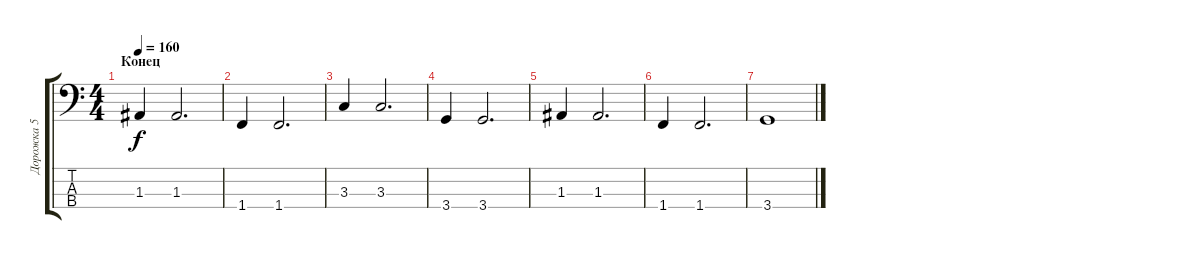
\track ("Дорожка 5" "Дорожка 5") {instrument slapbass2}
\staff {score tabs}
\tuning (G2 D2 A1 E1) {hide}
\ts (4 4)
\section ("" "Конец")
\tempo 160
\clef f4
\ks c
1.3.4{dy f} 1.3.2{d} |
1.4.4 1.4.2{d} |
3.3.4 3.3.2{d} |
3.4.4 3.4.2{d} |
1.3.4 1.3.2{d} |
1.4.4 1.4.2{d} |
3.4.1
